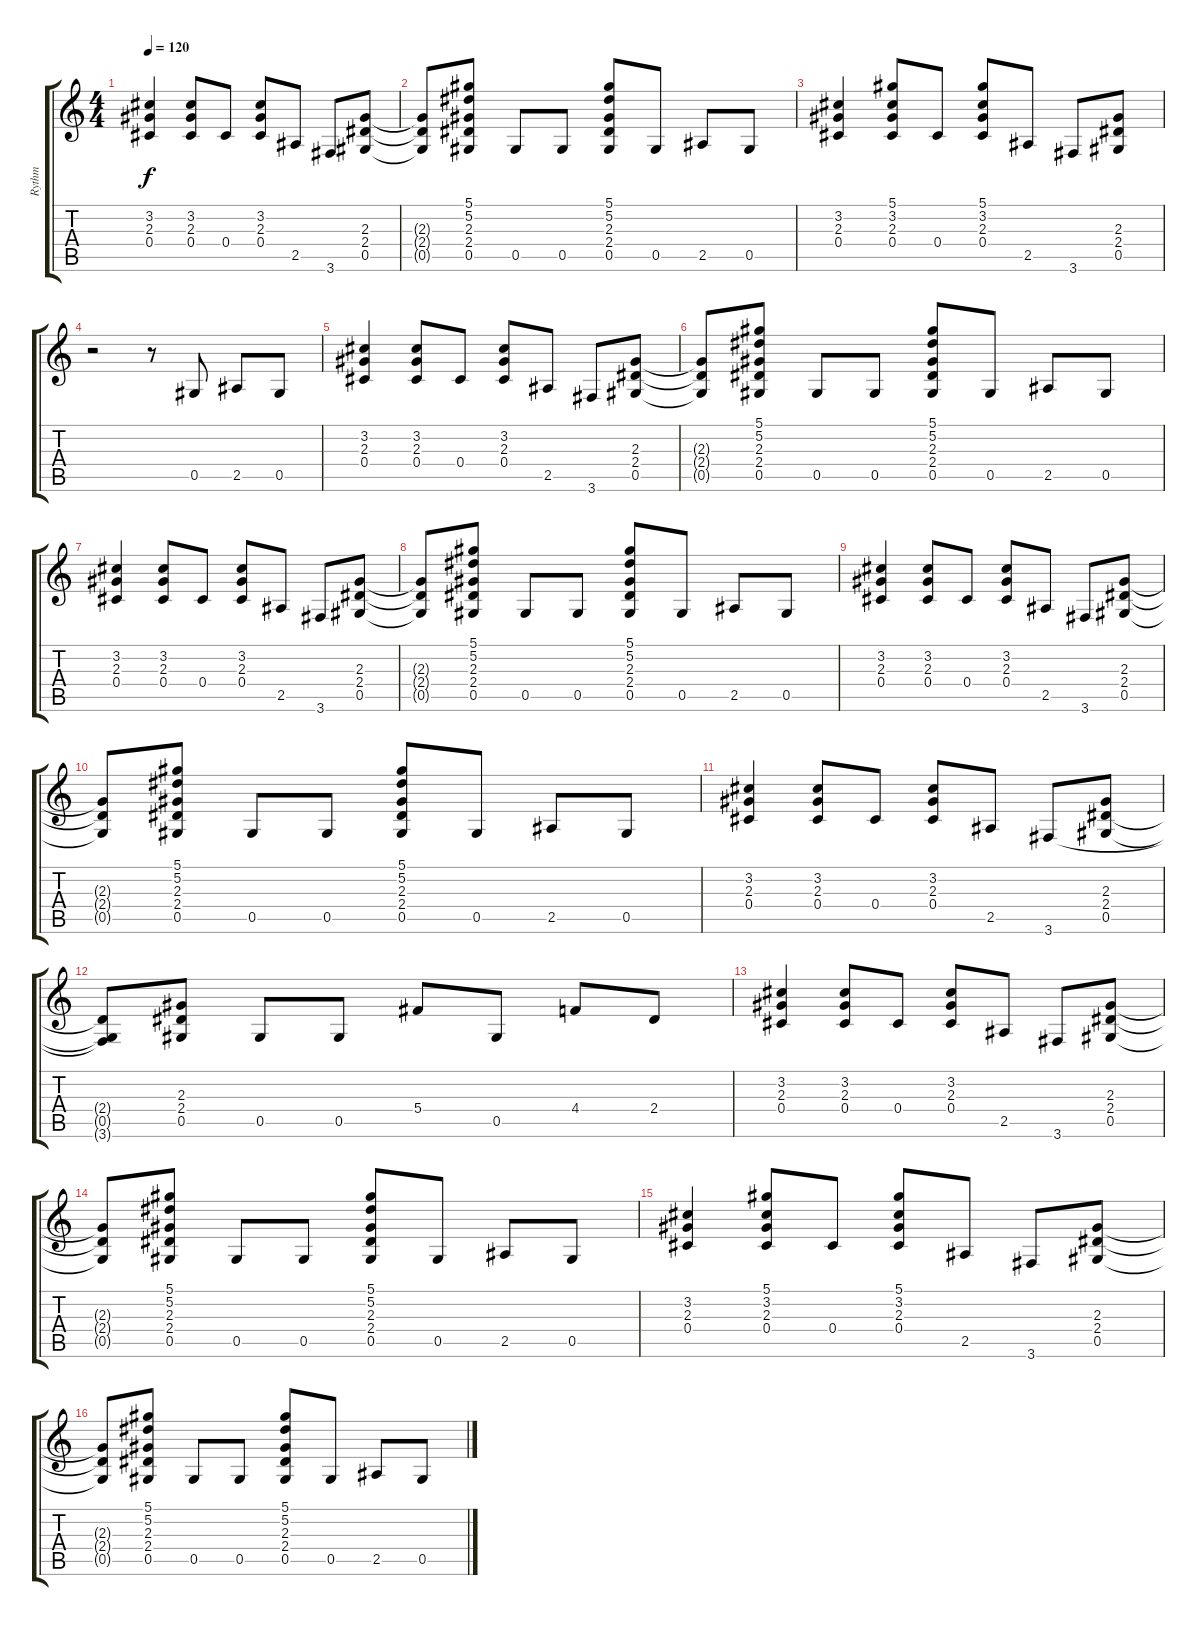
\track ("Rythm" "Rythm") {instrument distortionguitar}
\staff {score tabs}
\tuning (Eb4 Bb3 Gb3 Db3 Ab2 Eb2) {hide}
\ts (4 4)
\tempo 120
\clef g2
\ks c
(3.2 2.3 0.4).4{dy f instrument distortionguitar} (3.2 2.3 0.4).8 0.4.8{instrument electricguitarmuted} (3.2 2.3 0.4).8{instrument distortionguitar} 2.5.8 3.6.8{instrument electricguitarmuted} (2.3 2.4 0.5).8{instrument distortionguitar} |
(2.3{t} 2.4{t} 0.5{t}).8 (5.1 5.2 2.3 2.4 0.5).8 0.5.8{instrument electricguitarmuted} 0.5.8{instrument electricguitarmuted} (5.1 5.2 2.3 2.4 0.5).8{instrument distortionguitar} 0.5.8{instrument electricguitarmuted} 2.5.8{instrument distortionguitar} 0.5.8{instrument electricguitarmuted} |
(3.2 2.3 0.4).4{instrument distortionguitar} (5.1 3.2 2.3 0.4).8 0.4.8{instrument electricguitarmuted} (5.1 3.2 2.3 0.4).8{instrument distortionguitar} 2.5.8 3.6.8{instrument electricguitarmuted} (2.3 2.4 0.5).8{instrument distortionguitar} |
r.2 r.8 0.5.8 2.5.8 0.5.8 |
(3.2 2.3 0.4).4{instrument distortionguitar} (3.2 2.3 0.4).8 0.4.8{instrument electricguitarmuted} (3.2 2.3 0.4).8{instrument distortionguitar} 2.5.8 3.6.8{instrument electricguitarmuted} (2.3 2.4 0.5).8{instrument distortionguitar} |
(2.3{t} 2.4{t} 0.5{t}).8 (5.1 5.2 2.3 2.4 0.5).8 0.5.8{instrument electricguitarmuted} 0.5.8{instrument electricguitarmuted} (5.1 5.2 2.3 2.4 0.5).8{instrument distortionguitar} 0.5.8{instrument electricguitarmuted} 2.5.8{instrument distortionguitar} 0.5.8{instrument electricguitarmuted} |
(3.2 2.3 0.4).4{instrument distortionguitar} (3.2 2.3 0.4).8 0.4.8{instrument electricguitarmuted} (3.2 2.3 0.4).8{instrument distortionguitar} 2.5.8 3.6.8{instrument electricguitarmuted} (2.3 2.4 0.5).8{instrument distortionguitar} |
(2.3{t} 2.4{t} 0.5{t}).8 (5.1 5.2 2.3 2.4 0.5).8 0.5.8{instrument electricguitarmuted} 0.5.8{instrument electricguitarmuted} (5.1 5.2 2.3 2.4 0.5).8{instrument distortionguitar} 0.5.8{instrument electricguitarmuted} 2.5.8{instrument distortionguitar} 0.5.8{instrument electricguitarmuted} |
(3.2 2.3 0.4).4{instrument distortionguitar} (3.2 2.3 0.4).8 0.4.8{instrument electricguitarmuted} (3.2 2.3 0.4).8{instrument distortionguitar} 2.5.8 3.6.8{instrument electricguitarmuted} (2.3 2.4 0.5).8{instrument distortionguitar} |
(2.3{t} 2.4{t} 0.5{t}).8 (5.1 5.2 2.3 2.4 0.5).8 0.5.8{instrument electricguitarmuted} 0.5.8{instrument electricguitarmuted} (5.1 5.2 2.3 2.4 0.5).8{instrument distortionguitar} 0.5.8{instrument electricguitarmuted} 2.5.8{instrument distortionguitar} 0.5.8{instrument electricguitarmuted} |
(3.2 2.3 0.4).4{instrument distortionguitar} (3.2 2.3 0.4).8 0.4.8{instrument electricguitarmuted} (3.2 2.3 0.4).8{instrument distortionguitar} 2.5.8 3.6.8{instrument electricguitarmuted} (2.3 2.4 0.5).8{instrument distortionguitar} |
(2.4{t} 0.5{t} 3.6{t}).8 (2.3 2.4 0.5).8 0.5.8{instrument electricguitarmuted} 0.5.8{instrument electricguitarmuted} 5.4.8{instrument distortionguitar} 0.5.8{instrument electricguitarmuted} 4.4.8{instrument distortionguitar} 2.4.8 |
(3.2 2.3 0.4).4{instrument distortionguitar} (3.2 2.3 0.4).8 0.4.8{instrument electricguitarmuted} (3.2 2.3 0.4).8{instrument distortionguitar} 2.5.8 3.6.8{instrument electricguitarmuted} (2.3 2.4 0.5).8{instrument distortionguitar} |
(2.3{t} 2.4{t} 0.5{t}).8 (5.1 5.2 2.3 2.4 0.5).8 0.5.8{instrument electricguitarmuted} 0.5.8{instrument electricguitarmuted} (5.1 5.2 2.3 2.4 0.5).8{instrument distortionguitar} 0.5.8{instrument electricguitarmuted} 2.5.8{instrument distortionguitar} 0.5.8{instrument electricguitarmuted} |
(3.2 2.3 0.4).4{instrument distortionguitar} (5.1 3.2 2.3 0.4).8 0.4.8{instrument electricguitarmuted} (5.1 3.2 2.3 0.4).8{instrument distortionguitar} 2.5.8 3.6.8{instrument electricguitarmuted} (2.3 2.4 0.5).8{instrument distortionguitar} |
(2.3{t} 2.4{t} 0.5{t}).8 (5.1 5.2 2.3 2.4 0.5).8 0.5.8{instrument electricguitarmuted} 0.5.8{instrument electricguitarmuted} (5.1 5.2 2.3 2.4 0.5).8{instrument distortionguitar} 0.5.8{instrument electricguitarmuted} 2.5.8{instrument distortionguitar} 0.5.8{instrument electricguitarmuted}
